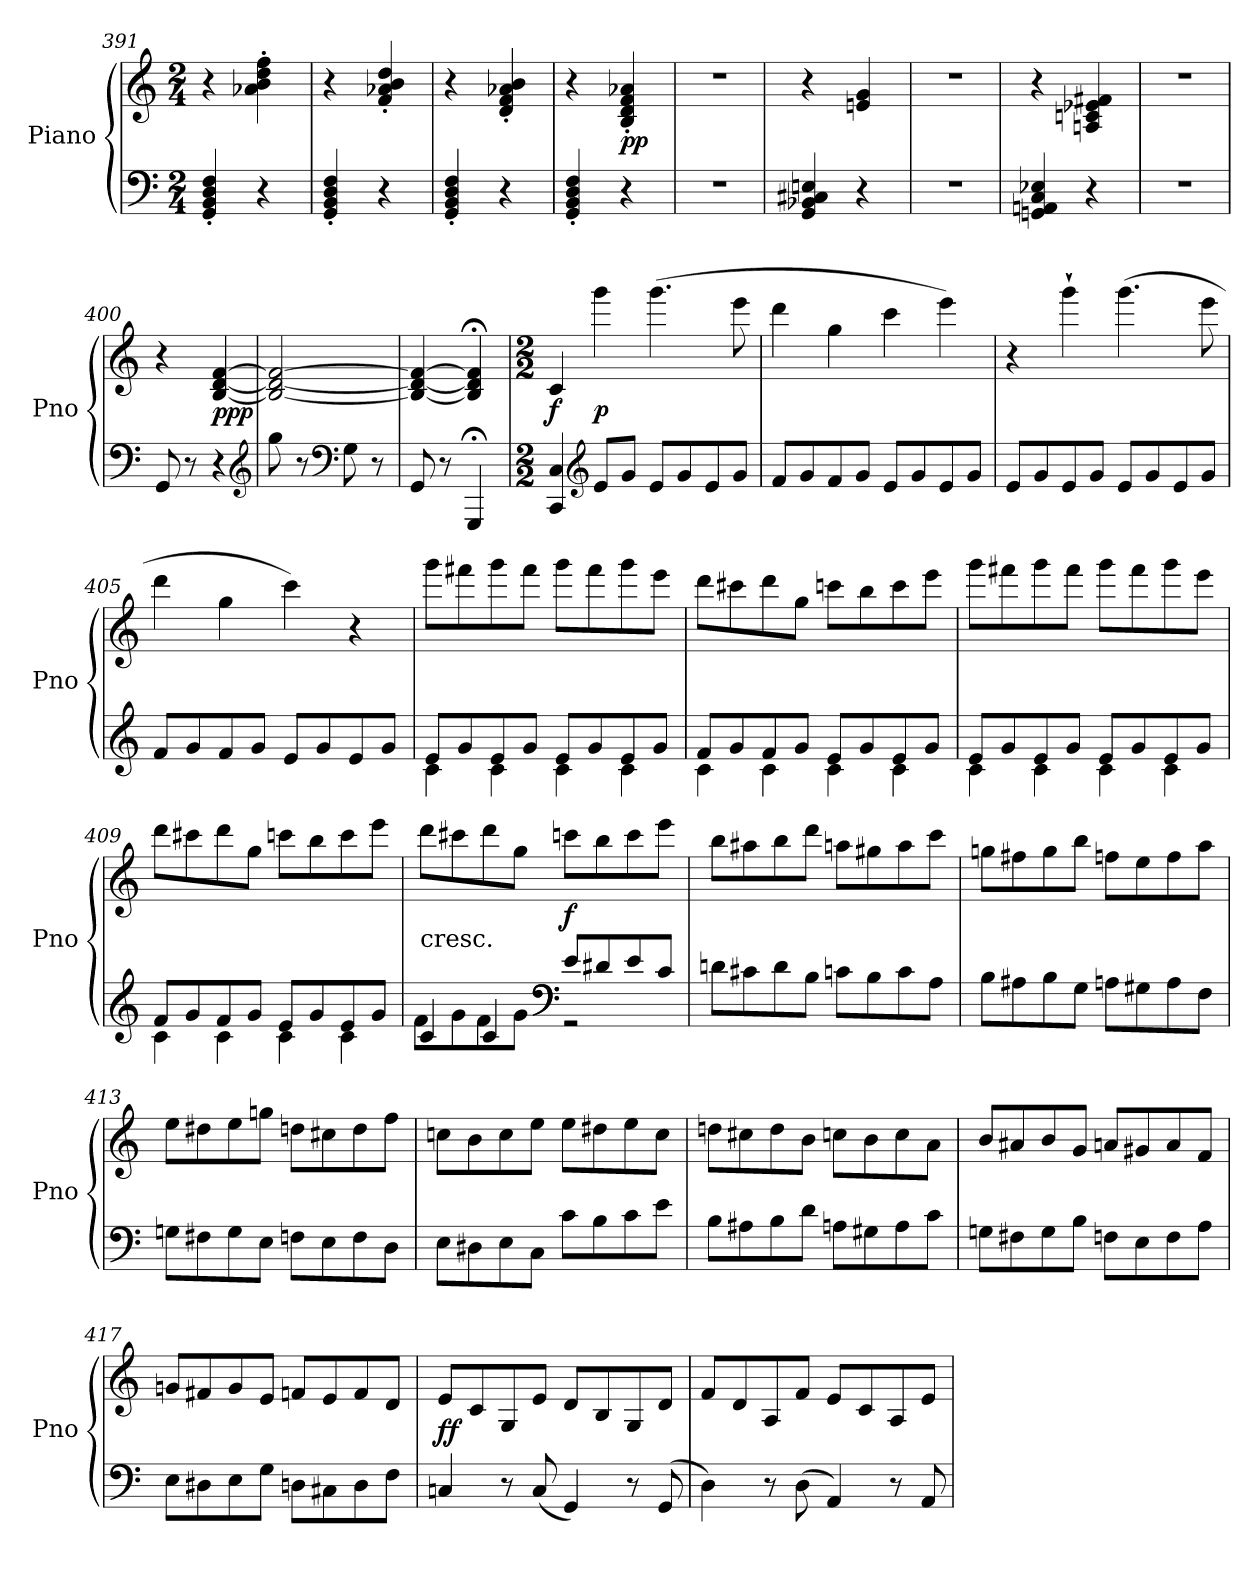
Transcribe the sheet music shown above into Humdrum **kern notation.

**kern	**kern	**dynam
*part1	*part1	*part1
*staff2	*staff1	*staff1/2
*I"Piano	*	*
*I'Pno	*	*
*clefF4	*clefG2	*
*k[]	*k[]	*
*C:	*C:	*
*M2/4	*M2/4	*
=391	=391	=391
4GG' 4BB' 4D' 4F'	4r	.
4r	4a-X' 4b' 4dd' 4ff'	.
=392	=392	=392
4GG' 4BB' 4D' 4F'	4r	.
4r	4f' 4a-X' 4b' 4dd'	.
=393	=393	=393
4GG' 4BB' 4D' 4F'	4r	.
4r	4d' 4f' 4a-X' 4b'	.
=394	=394	=394
4GG' 4BB' 4D' 4F'	4r	.
4r	4B' 4d' 4f' 4a-X'	pp
=395	=395	=395
2r	2r	.
=396	=396	=396
4GG 4BB-X 4C#X 4En	4r	.
4r	4en 4g	.
=397	=397	=397
2r	2r	.
=398	=398	=398
4GGn 4AAn 4C 4E-X	4r	.
4r	4An 4cn 4e-X 4f#X	.
=399	=399	=399
2r	2r	.
=400	=400	=400
8GG	4r	.
8r	.	.
4r	[4B [4d [4f	ppp
*clefG2	*	*
=401	=401	=401
8gg	2B_ 2d_ 2f_	.
8r	.	.
*clefF4	*	*
8G	.	.
8r	.	.
=402	=402	=402
8GG	4B_ 4d_ 4f_	.
8r	.	.
4GGG;<	4B];< 4d];< 4f];<	.
=	=	=
*M2/2	*M2/2	*
*	*MM220	*
4CC 4C	4c	f
*clefG2	*	*
8eL	4ggg	p
8gJ	.	.
8eL	(4.ggg	.
8g	.	.
8e	.	.
8gJ	8eee	.
=403	=403	=403
8fL	4ddd	.
8g	.	.
8f	4gg	.
8gJ	.	.
8eL	4ccc	.
8g	.	.
8e	4eee)	.
8gJ	.	.
=404	=404	=404
8eL	4r	.
8g	.	.
8e	4ggg`	.
8gJ	.	.
8eL	(4.ggg	.
8g	.	.
8e	.	.
8gJ	8eee	.
=405	=405	=405
8fL	4ddd	.
8g	.	.
8f	4gg	.
8gJ	.	.
8eL	4ccc)	.
8g	.	.
8e	4r	.
8gJ	.	.
=406	=406	=406
*^	*	*
8eL	4c	8gggL	.
8g	.	8fff#X	.
8e	4c	8ggg	.
8gJ	.	8fff#J	.
8eL	4c	8gggL	.
8g	.	8fff#	.
8e	4c	8ggg	.
8gJ	.	8eeeJ	.
=407	=407	=407	=407
8fL	4c	8dddL	.
8g	.	8ccc#X	.
8f	4c	8ddd	.
8gJ	.	8ggJ	.
8eL	4c	8cccnL	.
8g	.	8bb	.
8e	4c	8ccc	.
8gJ	.	8eeeJ	.
=408	=408	=408	=408
8eL	4c	8gggL	.
8g	.	8fff#X	.
8e	4c	8ggg	.
8gJ	.	8fff#J	.
8eL	4c	8gggL	.
8g	.	8fff#	.
8e	4c	8ggg	.
8gJ	.	8eeeJ	.
=409	=409	=409	=409
8fL	4c	8dddL	.
8g	.	8ccc#X	.
8f	4c	8ddd	.
8gJ	.	8ggJ	.
8eL	4c	8cccnL	.
8g	.	8bb	.
8e	4c	8ccc	.
8gJ	.	8eeeJ	.
=410	=410	=410	=410
!	!	!LO:TX:c:t=cresc.	!
4c	8fL	8dddL	.
.	8g	8ccc#X	.
4c	8f	8ddd	.
.	8gJ	8ggJ	.
*clefF4	*	*	*
8eL	2r	8cccnL	f
8d#X	.	8bb	.
8e	.	8ccc	.
8cJ	.	8eeeJ	.
*v	*v	*	*
=411	=411	=411
8dnL	8bbL	.
8c#X	8aa#X	.
8d	8bb	.
8BJ	8dddJ	.
8cnL	8aanL	.
8B	8gg#X	.
8c	8aa	.
8AJ	8cccJ	.
=412	=412	=412
8BL	8ggnL	.
8A#X	8ff#X	.
8B	8gg	.
8GJ	8bbJ	.
8AnL	8ffnL	.
8G#X	8ee	.
8A	8ff	.
8FJ	8aaJ	.
=413	=413	=413
8GnL	8eeL	.
8F#X	8dd#X	.
8G	8ee	.
8EJ	8ggnJ	.
8FnL	8ddnL	.
8E	8cc#X	.
8F	8dd	.
8DJ	8ffJ	.
=414	=414	=414
8EL	8ccnL	.
8D#X	8b	.
8E	8cc	.
8CJ	8eeJ	.
8cL	8eeL	.
8B	8dd#X	.
8c	8ee	.
8eJ	8ccJ	.
=415	=415	=415
8BL	8ddnL	.
8A#X	8cc#X	.
8B	8dd	.
8dJ	8bJ	.
8AnL	8ccnL	.
8G#X	8b	.
8A	8cc	.
8cJ	8aJ	.
=416	=416	=416
8GnL	8bL	.
8F#X	8a#X	.
8G	8b	.
8BJ	8gJ	.
8FnL	8anL	.
8E	8g#X	.
8F	8a	.
8AJ	8fJ	.
=417	=417	=417
8EL	8gnL	.
8D#X	8f#X	.
8E	8g	.
8GJ	8eJ	.
8DnL	8fnL	.
8C#X	8e	.
8D	8f	.
8FJ	8dJ	.
=418	=418	=418
4Cn	8eL	ff
.	8c	.
8r	8G	.
(8C	8eJ	.
4GG)	8dL	.
.	8B	.
8r	8G	.
(8GG	8dJ	.
=419	=419	=419
4D)	8fL	.
.	8d	.
8r	8A	.
(8D	8fJ	.
4AA)	8eL	.
.	8c	.
8r	8A	.
8AA	8eJ	.
=	=	=
*-	*-	*-
